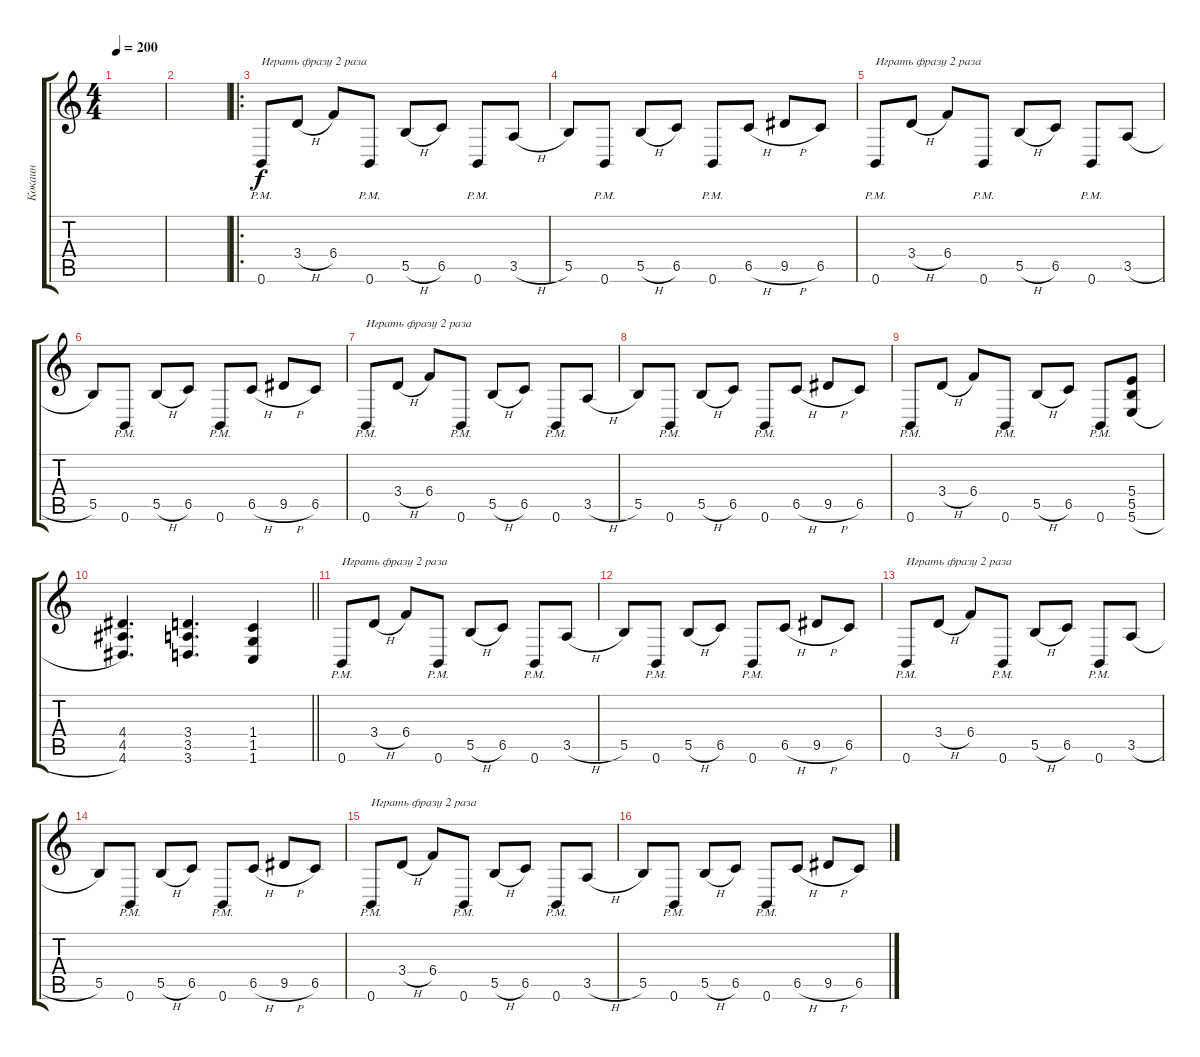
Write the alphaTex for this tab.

\track ("Кокаин" "Кокаин") {instrument distortionguitar}
\staff {score tabs}
\tuning (Db4 Ab3 E3 B2 Gb2 B1) {hide}
\ts (4 4)
\tempo 200
\clef g2
\ks c
|
|
\ro
0.6{pm}.8{txt "Играть фразу 2 раза"} 3.4{h}.8 6.4.8 0.6{pm}.8 5.5{h}.8 6.5.8 0.6{pm}.8 3.5{h}.8 |
5.5.8 0.6{pm}.8 5.5{h}.8 6.5.8 0.6{pm}.8 6.5{h}.8 9.5{h}.8 6.5.8 |
0.6{pm}.8{txt "Играть фразу 2 раза"} 3.4{h}.8 6.4.8 0.6{pm}.8 5.5{h}.8 6.5.8 0.6{pm}.8 3.5{h}.8 |
5.5.8 0.6{pm}.8 5.5{h}.8 6.5.8 0.6{pm}.8 6.5{h}.8 9.5{h}.8 6.5.8 |
0.6{pm}.8{txt "Играть фразу 2 раза"} 3.4{h}.8 6.4.8 0.6{pm}.8 5.5{h}.8 6.5.8 0.6{pm}.8 3.5{h}.8 |
5.5.8 0.6{pm}.8 5.5{h}.8 6.5.8 0.6{pm}.8 6.5{h}.8 9.5{h}.8 6.5.8 |
0.6{pm}.8 3.4{h}.8 6.4.8 0.6{pm}.8 5.5{h}.8 6.5.8 0.6{pm}.8 (5.4 5.5 5.6{h}).8 |
\barLineRight lightlight
(4.4 4.5 4.6).4{d} (3.4 3.5 3.6).4{d} (1.4 1.5 1.6).4 |
0.6{pm}.8{txt "Играть фразу 2 раза"} 3.4{h}.8 6.4.8 0.6{pm}.8 5.5{h}.8 6.5.8 0.6{pm}.8 3.5{h}.8 |
5.5.8 0.6{pm}.8 5.5{h}.8 6.5.8 0.6{pm}.8 6.5{h}.8 9.5{h}.8 6.5.8 |
0.6{pm}.8{txt "Играть фразу 2 раза"} 3.4{h}.8 6.4.8 0.6{pm}.8 5.5{h}.8 6.5.8 0.6{pm}.8 3.5{h}.8 |
5.5.8 0.6{pm}.8 5.5{h}.8 6.5.8 0.6{pm}.8 6.5{h}.8 9.5{h}.8 6.5.8 |
0.6{pm}.8{txt "Играть фразу 2 раза"} 3.4{h}.8 6.4.8 0.6{pm}.8 5.5{h}.8 6.5.8 0.6{pm}.8 3.5{h}.8 |
5.5.8 0.6{pm}.8 5.5{h}.8 6.5.8 0.6{pm}.8 6.5{h}.8 9.5{h}.8 6.5.8
